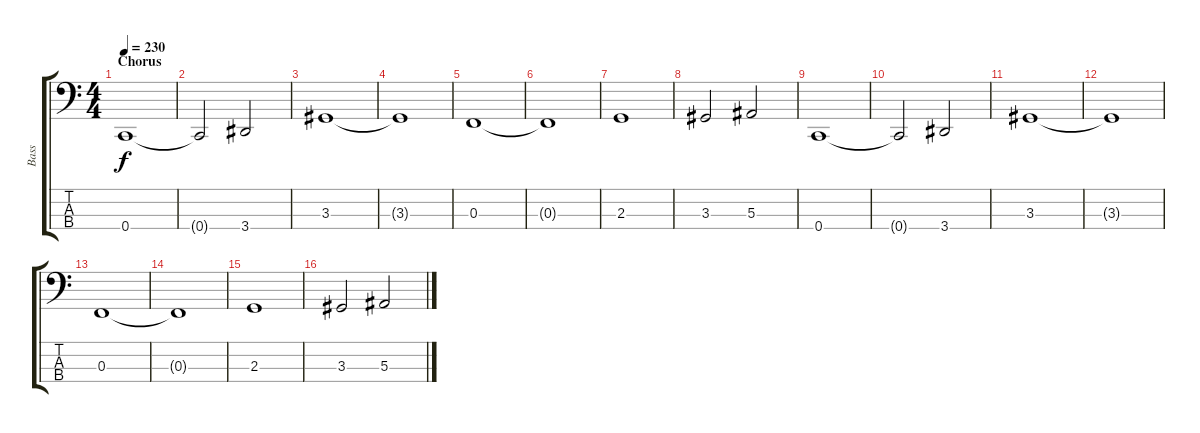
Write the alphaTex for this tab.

\track ("Bass" "Bass") {instrument electricbassfinger}
\staff {score tabs}
\tuning (Eb2 Bb1 F1 C1) {hide}
\ts (4 4)
\section ("" "Chorus")
\tempo 230
\clef f4
\ks c
0.4.1{dy f} |
0.4{t}.2 3.4.2 |
3.3.1 |
3.3{t}.1 |
0.3.1 |
0.3{t}.1 |
2.3.1 |
3.3.2 5.3.2 |
0.4.1 |
0.4{t}.2 3.4.2 |
3.3.1 |
3.3{t}.1 |
0.3.1 |
0.3{t}.1 |
2.3.1 |
3.3.2 5.3.2
